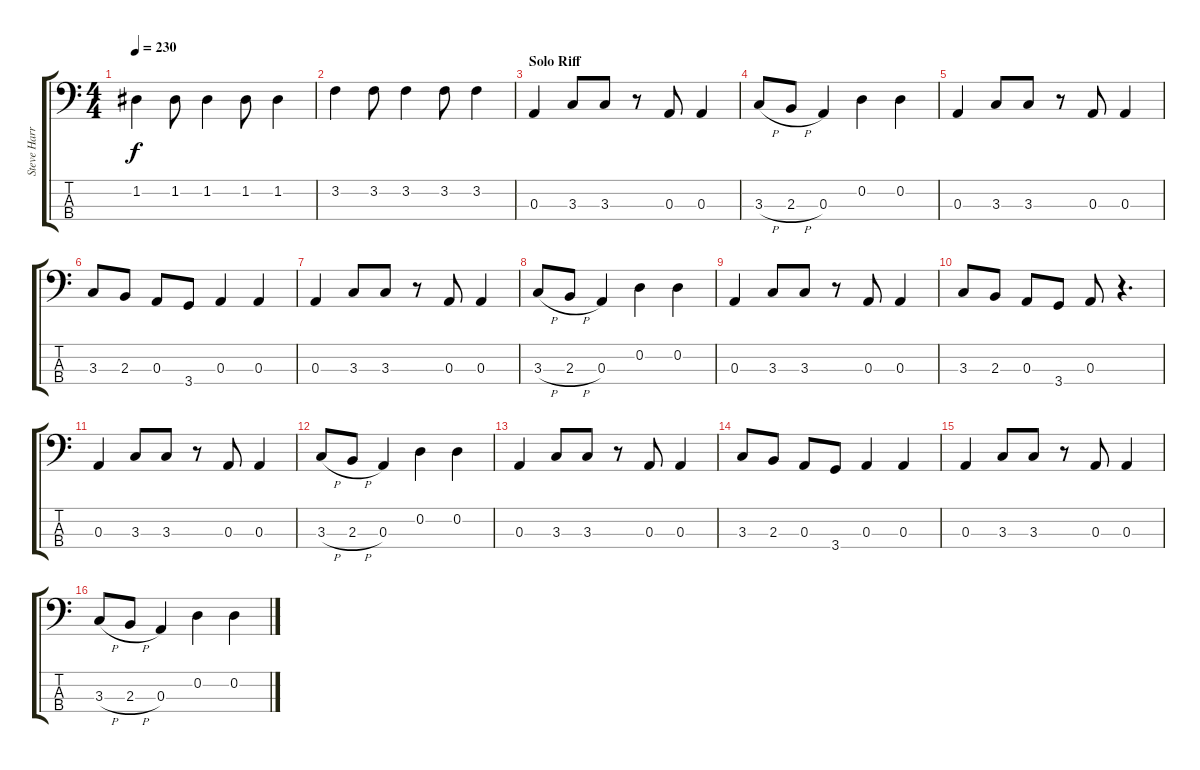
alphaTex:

\track ("Steve Harris" "Steve Harr") {instrument electricbassfinger}
\staff {score tabs}
\tuning (G2 D2 A1 E1) {hide}
\ts (4 4)
\tempo 230
\clef f4
\ks c
1.2.4{dy f} 1.2.8 1.2.4 1.2.8 1.2.4 |
3.2.4 3.2.8 3.2.4 3.2.8 3.2.4 |
\section ("" "Solo Riff")
0.3.4 3.3.8 3.3.8 r.8 0.3.8 0.3.4 |
3.3{h}.8 2.3{h}.8 0.3.4 0.2.4 0.2.4 |
0.3.4 3.3.8 3.3.8 r.8 0.3.8 0.3.4 |
3.3.8 2.3.8 0.3.8 3.4.8 0.3.4 0.3.4 |
0.3.4 3.3.8 3.3.8 r.8 0.3.8 0.3.4 |
3.3{h}.8 2.3{h}.8 0.3.4 0.2.4 0.2.4 |
0.3.4 3.3.8 3.3.8 r.8 0.3.8 0.3.4 |
3.3.8 2.3.8 0.3.8 3.4.8 0.3.8 r.4{d} |
0.3.4 3.3.8 3.3.8 r.8 0.3.8 0.3.4 |
3.3{h}.8 2.3{h}.8 0.3.4 0.2.4 0.2.4 |
0.3.4 3.3.8 3.3.8 r.8 0.3.8 0.3.4 |
3.3.8 2.3.8 0.3.8 3.4.8 0.3.4 0.3.4 |
0.3.4 3.3.8 3.3.8 r.8 0.3.8 0.3.4 |
3.3{h}.8 2.3{h}.8 0.3.4 0.2.4 0.2.4
